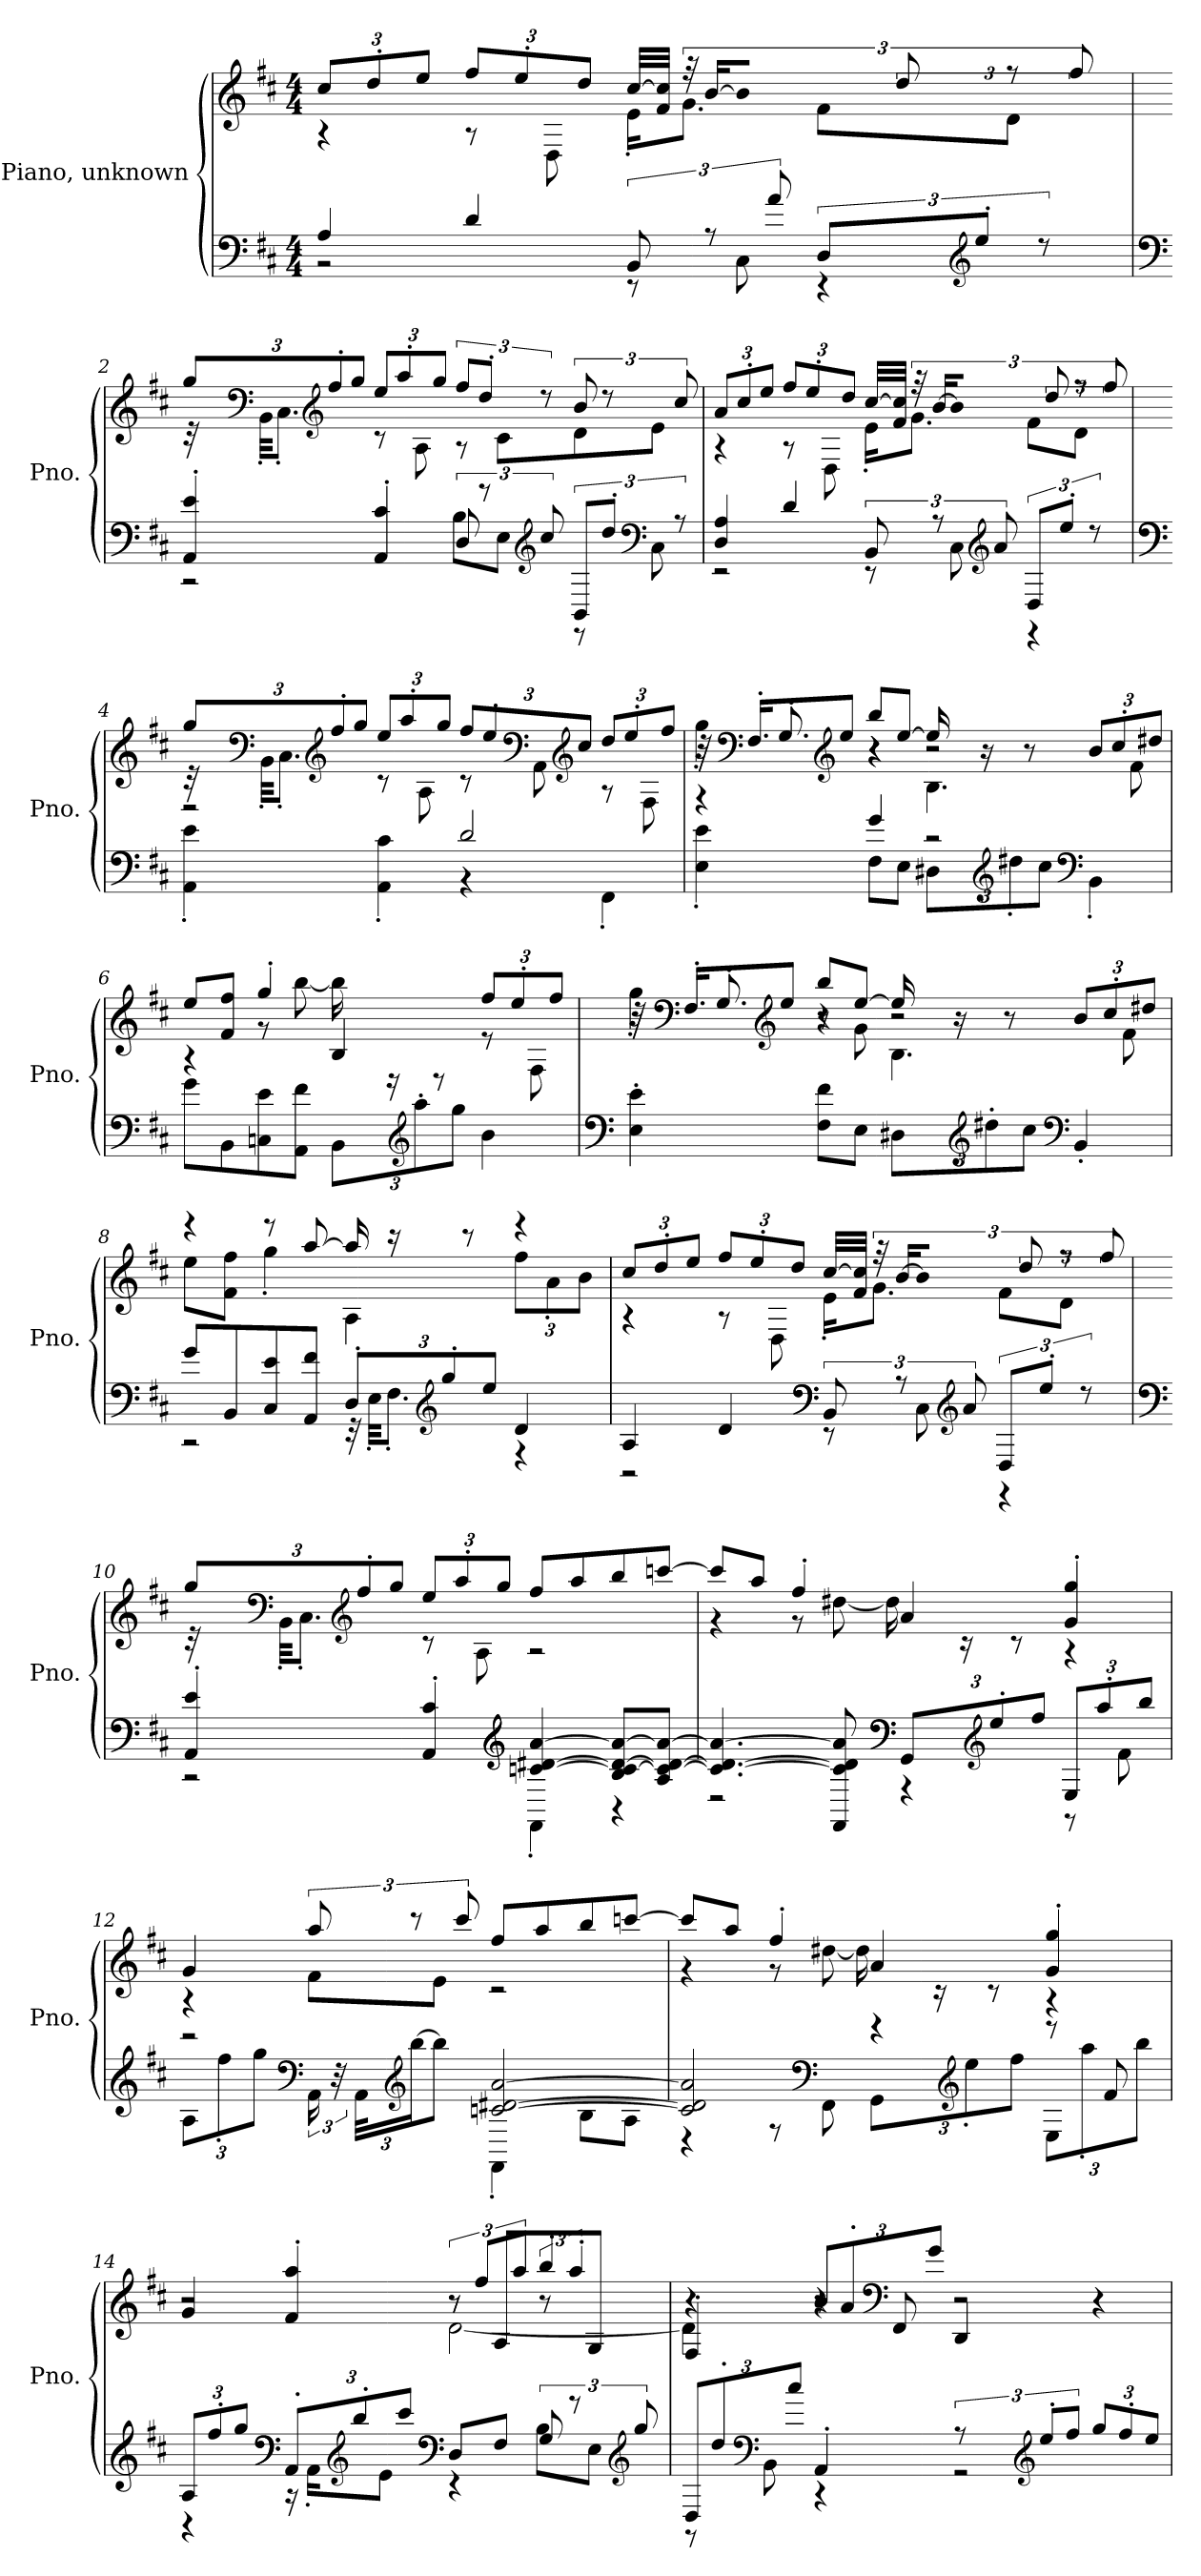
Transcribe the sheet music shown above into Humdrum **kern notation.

**kern	**kern
*part1	*part1
*staff2	*staff1
*I"Piano, unknown	*
*I'Pno.	*
*clefF4	*clefG2
*k[f#c#]	*k[f#c#]
*M4/4	*M4/4
*MM120	*MM120
=1	=1
*^	*
*	*	*Xbrackettup
*	*	*^
4A/	2r	12cc#/L	4r
.	.	12dd'/	.
.	.	12ee/J	.
4d/	.	12ff#/L	8r
.	.	12ee'/	.
.	.	.	8D\
.	.	12dd/J	.
12BB/	8r	[32cc#/LLL	16e'\KL
.	.	32f#/ 32cc#/]JJJ	.
*	*	*brackettup	*
.	.	48r	8.g\J
12r	.	[24b/KL	.
.	8C#\	8b/J]	.
12a/	.	.	.
12D/L	4r	12dd/	8f#\L
*clefG2	*	*	*
12ee'/J	.	12r	.
.	.	.	8d\J
12r	.	12ff#/	.
!!LO:LB:g=z	!!
=2	=2	=2	=2
*clefF4	*	*	*
*	*	*Xbrackettup	*
4AA/' 4e/'	2r	12gg/L	32r
*	*	*clefF4	*
.	.	.	32BB'\KKL
.	.	.	8.C#'\J
*	*	*clefG2	*
.	.	12ff#'/	.
.	.	12gg/J	.
4AA/' 4c#/'	.	12ee/L	8r
.	.	12aa'/	.
.	.	.	8A\
.	.	12gg/J	.
*	*	*brackettup	*
12D/	8B\L	12ff#/L	8r
12r	.	12dd'/J	.
.	8E\J	.	8c#\L
*clefG2	*	*	*
12cc#/	.	12r	.
12BB/L	8r	12b/	8d\
12dd'/J	.	12r	.
*clefF4	*	*	*
.	8C#\	.	8e\J
12r	.	12cc#/	.
!!LO:LB:g=z	!!
=3	=3	=3	=3
*	*	*Xbrackettup	*
4D/ 4A/	2r	12a/L	4r
.	.	12cc#'/	.
.	.	12ee/J	.
4d/	.	12ff#/L	8r
.	.	12ee'/	.
.	.	.	8D\
.	.	12dd/J	.
12BB/	8r	[32cc#/LLL	16e'\KL
.	.	32f#/ 32cc#/]JJJ	.
*	*	*brackettup	*
.	.	48r	8.g\J
12r	.	[24b/KL	.
.	8C#\	8b/J]	.
*clefG2	*	*	*
12a/	.	.	.
12D/L	4r	12dd/	8f#\L
12ee'/J	.	12r	.
.	.	.	8d\J
12r	.	12ff#/	.
!!LO:LB:g=z	!!
=4	=4	=4	=4
*clefF4	*	*	*
*	*	*Xbrackettup	*
2r	4AA\' 4e\'	12gg/L	32r
*	*	*clefF4	*
.	.	.	32BB'\KKL
.	.	.	8.C#'\J
*	*	*clefG2	*
.	.	12ff#'/	.
.	.	12gg/J	.
.	4AA\' 4c#\'	12ee/L	8r
.	.	12aa'/	.
.	.	.	8A\
.	.	12gg/J	.
2d/	4r	12ff#/L	8r
.	.	12ee'/	.
*	*	*clefF4	*
.	.	.	8AA\
*	*	*clefG2	*
.	.	12cc#/J	.
.	4FF#'\	12dd/L	8r
.	.	12ee'/	.
.	.	.	8F#\
.	.	12ff#/J	.
!!LO:LB:g=z
=5	=5	=5	=5
*	*	*	*^
4r	4E\' 4e\'	32r	4gg'\	16r
*	*	*clefF4	*	*
.	.	16.F#'/KL	.	.
.	.	.	.	8.G'/
*	*	*clefG2	*	*
.	.	8ee/J	.	.
4g/	8F#\L	8bb/L	4r	4r
.	8E\J	[8ee/J	.	.
*	*Xbrackettup	*	*	*
2r	12D#X\L	16ee/]	4.B\	2r
.	.	16r	.	.
*clefG2	*	*	*	*
.	12dd#X'\	.	.	.
.	.	8r	.	.
.	12cc#\J	.	.	.
*clefF4	*	*	*	*
.	4BB'\	12b/L	.	.
.	.	12cc#'/	.	.
.	.	.	8f#\	.
.	.	12dd#X/J	.	.
*v	*v	*	*	*
*	*	*v	*v
=6	=6	=6
8g\L	8ee/L	4r
8BB\	8f#/ 8ff#/J	.
8Cn\ 8e\	4gg'/	8r
8AA\ 8f#\J	.	[8bb\
12BB\L	4B/	16bb\]
.	.	16r
*clefG2	*	*
12aa'\	.	.
.	.	8r
12gg\J	.	.
4b\	12ff#/L	8r
.	12ee'/	.
.	.	8F#\
.	12ff#/J	.
*	*v	*v
!!LO:LB:g=z
=7	=7
*clefF4	*
*	*^
*	*	*^
4E\' 4e\'	32r	4gg'\	16r
*	*clefF4	*	*
.	16.F#'/KL	.	.
.	.	.	8.G'/
*	*clefG2	*	*
.	8ee/J	.	.
8F#\ 8f#\L	8bb/L	8r	4r
8E\J	[8ee/J	8g\	.
12D#X\L	16ee/]	4.B\	2r
.	16r	.	.
*clefG2	*	*	*
12dd#X'\	.	.	.
.	8r	.	.
12cc#\J	.	.	.
*clefF4	*	*	*
4BB'/	12b/L	.	.
.	12cc#'/	.	.
.	.	8f#\	.
.	12dd#X/J	.	.
*	*	*v	*v
=8	=8	=8
*^	*	*
8g/L	2r	4r	8ee\L
8BB/	.	.	8f#\ 8ff#\J
8C#/ 8e/	.	8r	4gg'\
8AA/ 8f#/J	.	[8aa/	.
12D'/L	32r	16aa/]	4A\
.	32E'\KKL	.	.
.	8.F#'\J	16r	.
*clefG2	*	*	*
12gg'/	.	.	.
.	.	8r	.
12ee/J	.	.	.
4d/	4r	4r	12ff#\L
.	.	.	12a'\
.	.	.	12b\J
!!LO:PB:g=z	!!
=9	=9	=9	=9
4A/	2r	12cc#/L	4r
.	.	12dd'/	.
.	.	12ee/J	.
4d/	.	12ff#/L	8r
.	.	12ee'/	.
.	.	.	8D\
.	.	12dd/J	.
*clefF4	*	*	*
*brackettup	*	*	*
12BB/	8r	[32cc#/LLL	16e'\KL
.	.	32f#/ 32cc#/]JJJ	.
*	*	*brackettup	*
.	.	48r	8.g\J
12r	.	[24b/KL	.
.	8C#\	8b/J]	.
*clefG2	*	*	*
12a/	.	.	.
12D/L	4r	12dd/	8f#\L
12ee'/J	.	12r	.
.	.	.	8d\J
12r	.	12ff#/	.
!!LO:LB:g=z	!!
=10	=10	=10	=10
*clefF4	*	*	*
*	*	*Xbrackettup	*
4AA/' 4e/'	2r	12gg/L	32r
*	*	*clefF4	*
.	.	.	32BB'\KKL
.	.	.	8.C#'\J
*	*	*clefG2	*
.	.	12ff#'/	.
.	.	12gg/J	.
4AA/' 4c#/'	.	12ee/L	8r
.	.	12aa'/	.
.	.	.	8A\
.	.	12gg/J	.
*clefG2	*	*	*
[4cn/ [4d#X/ [4a/	4FF#'\	8ff#/L	2r
.	.	8aa/	.
8B/ 8c/_ 8d#/_ 8a/_L	4r	8bb/	.
8A/ 8c/_ 8d#/_ 8a/_J	.	[8cccn/J	.
=11	=11	=11	=11
4.c/_ 4.d#/_ 4.a/_	2r	8ccc/L]	4r
.	.	8aa/J	.
.	.	4ff#'/	8r
8FF#/ 8c/] 8d#/] 8a/]	.	.	[8dd#X\
*clefF4	*	*	*
*Xbrackettup	*	*	*
12GG/L	4r	4a/	16dd#\]
.	.	.	16r
*clefG2	*	*	*
12ee'/	.	.	.
.	.	.	8r
12ff#/J	.	.	.
12E/L	8r	4g/' 4gg/'	4r
12aa'/	.	.	.
.	8f#\	.	.
12bb/J	.	.	.
!!LO:LB:g=z	!!
=12	=12	=12	=12
2r	12A\L	4g/	4r
.	12ff#'\	.	.
.	12gg\J	.	.
*clefF4	*	*	*
*	*brackettup	*brackettup	*
.	24AA\	12aa/	8f#\L
.	48r	.	.
.	48AA\KLL	.	.
*clefG2	*	*	*
.	[24bb\J	12r	.
.	8bb\J]	.	8e\J
.	.	12ccc#/	.
[2cn/ [2d#X/ [2a/	4FF#'\	8ff#/L	2r
.	.	8aa/	.
.	8B\L	8bb/	.
.	8A\J	[8cccn/J	.
=13	=13	=13	=13
2c/] 2d#/] 2a/]	4r	8ccc/L]	4r
.	.	8aa/J	.
.	8r	4ff#'/	8r
*clefF4	*	*	*
.	8FF#\	.	[8dd#X\
*	*Xbrackettup	*	*
4r	12GG\L	4a/	16dd#\]
.	.	.	16r
*clefG2	*	*	*
.	12ee'\	.	.
.	.	.	8r
.	12ff#\J	.	.
8r	12E\L	4g/' 4gg/'	4r
.	12aa'\	.	.
8f#/	.	.	.
.	12bb\J	.	.
!!LO:LB:g=z
=14	=14	=14	=14
*	*	*	*^
12A/L	4r	4g/	2r	2r
12ff#'/	.	.	.	.
12gg/J	.	.	.	.
*clefF4	*	*	*	*
12AA'/L	16r	4f#/' 4aa/'	.	.
.	16AA'\KL	.	.	.
*clefG2	*	*	*	*
12bb'/	.	.	.	.
.	8e\J	.	.	.
12ccc#/J	.	.	.	.
*clefF4	*	*	*	*
8D/L	4r	12r	[2d\	8r
.	.	12ff#/L	.	.
8F#/J	.	.	.	8A/L
.	.	12aa/J	.	.
*brackettup	*	*	*	*
12G/	8B\L	12r	.	8bb'/
12r	.	6aa'/	.	.
.	8E\J	.	.	8G/J
*clefG2	*	*	*	*
12gg/	.	.	.	.
=15	=15	=15	=15	=15
*Xbrackettup	*	*	*	*
12D/L	8r	4F#'/	4d\]	4r
12dd'/	.	.	.	.
*clefF4	*	*	*	*
.	8BB\	.	.	.
12cc#/J	.	.	.	.
*	*	*Xbrackettup	*	*
4AA'/	4r	12b/L	4r	8r
.	.	12a'/	.	.
*	*	*clefF4	*	*
.	.	.	.	8FF#/
.	.	12g/J	.	.
*brackettup	*	*	*	*
12r	2r	4DD/	2r	2r
*clefG2	*	*	*	*
12ee'/L	.	.	.	.
12ff#/J	.	.	.	.
*Xbrackettup	*	*	*	*
12gg/L	.	4r	.	.
12ff#'/	.	.	.	.
12ee/J	.	.	.	.
*v	*v	*	*	*
*	*v	*v	*v
=	=
*-	*-
